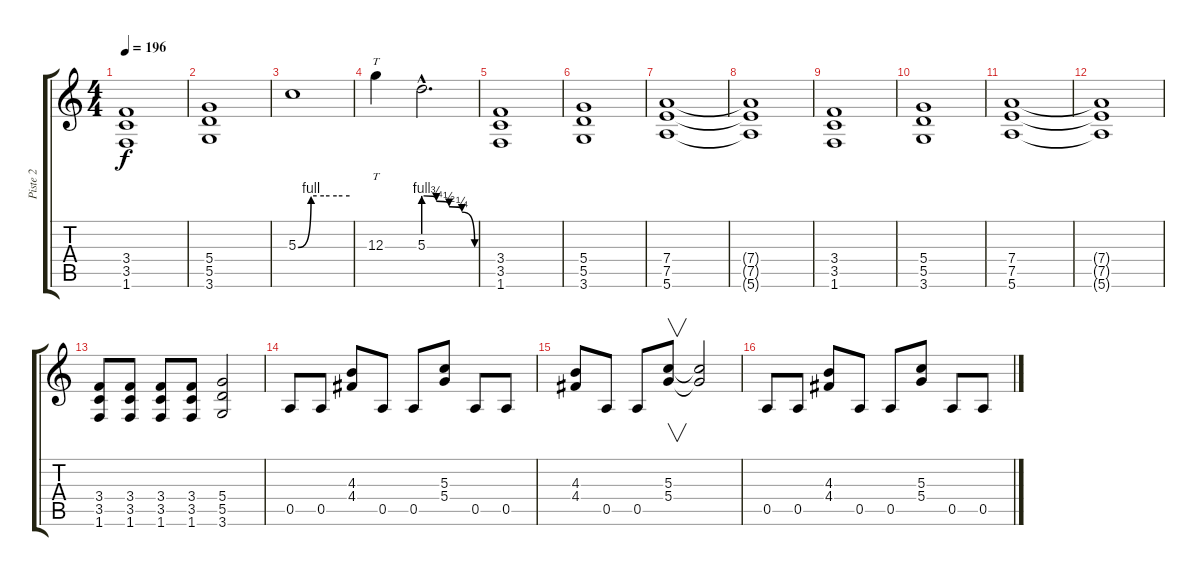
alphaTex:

\track ("Piste 2" "Piste 2") {instrument distortionguitar}
\staff {score tabs}
\tuning (E4 B3 G3 D3 A2 E2) {hide}
\ts (4 4)
\tempo 196
\clef g2
\ks c
(3.4 3.5 1.6).1{dy f} |
(5.4 5.5 3.6).1 |
5.3{be (custom 0 0 15 4 30 4 45 4 60 4)}.1 |
12.3.4{tt} 5.3{be (custom 0 4 15 3 30 2 45 1 60 0) hac}.2{d} |
(3.4 3.5 1.6).1 |
(5.4 5.5 3.6).1 |
(7.4 7.5 5.6).1 |
(7.4{t} 7.5{t} 5.6{t}).1 |
(3.4 3.5 1.6).1 |
(5.4 5.5 3.6).1 |
(7.4 7.5 5.6).1 |
(7.4{t} 7.5{t} 5.6{t}).1 |
(3.4 3.5 1.6).8 (3.4 3.5 1.6).8 (3.4 3.5 1.6).8 (3.4 3.5 1.6).8 (5.4 5.5 3.6).2 |
0.5.8 0.5.8 (4.3 4.4).8 0.5.8 0.5.8 (5.3 5.4).8 0.5.8 0.5.8 |
(4.3 4.4).8 0.5.8 0.5.8 (5.3 5.4).8{v} (5.3{t} 5.4{t}).2 |
0.5.8 0.5.8 (4.3 4.4).8 0.5.8 0.5.8 (5.3 5.4).8 0.5.8 0.5.8
